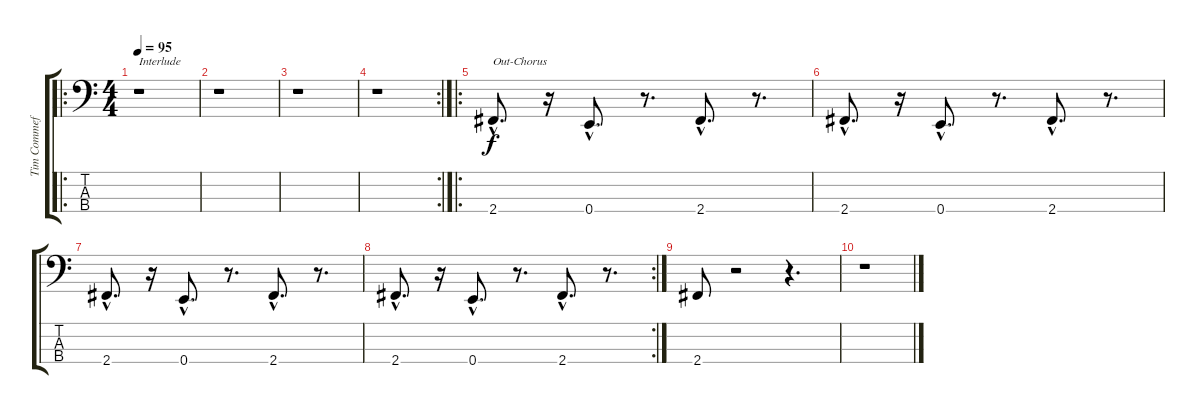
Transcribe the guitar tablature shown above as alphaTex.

\track ("Tim Commeford" "Tim Commef") {instrument electricbassfinger}
\staff {score tabs}
\tuning (G2 D2 A1 E1) {hide}
\ro
\ts (4 4)
\tempo 95
\clef f4
\ks c
r.1{txt "Interlude" dy f} |
r.1 |
r.1 |
\rc 2
r.1 |
\ro
2.4{hac}.8{d txt "Out-Chorus" instrument overdrivenguitar} r.16 0.4{hac}.8{d instrument overdrivenguitar} r.8{d} 2.4{hac}.8{d instrument overdrivenguitar} r.8{d} |
2.4{hac}.8{d instrument overdrivenguitar} r.16 0.4{hac}.8{d instrument overdrivenguitar} r.8{d} 2.4{hac}.8{d instrument overdrivenguitar} r.8{d} |
2.4{hac}.8{d instrument overdrivenguitar} r.16 0.4{hac}.8{d instrument overdrivenguitar} r.8{d} 2.4{hac}.8{d instrument overdrivenguitar} r.8{d} |
\rc 2
2.4{hac}.8{d instrument overdrivenguitar} r.16 0.4{hac}.8{d instrument overdrivenguitar} r.8{d} 2.4{hac}.8{d instrument overdrivenguitar} r.8{d} |
2.4.8 r.2 r.4{d} |
r.1
